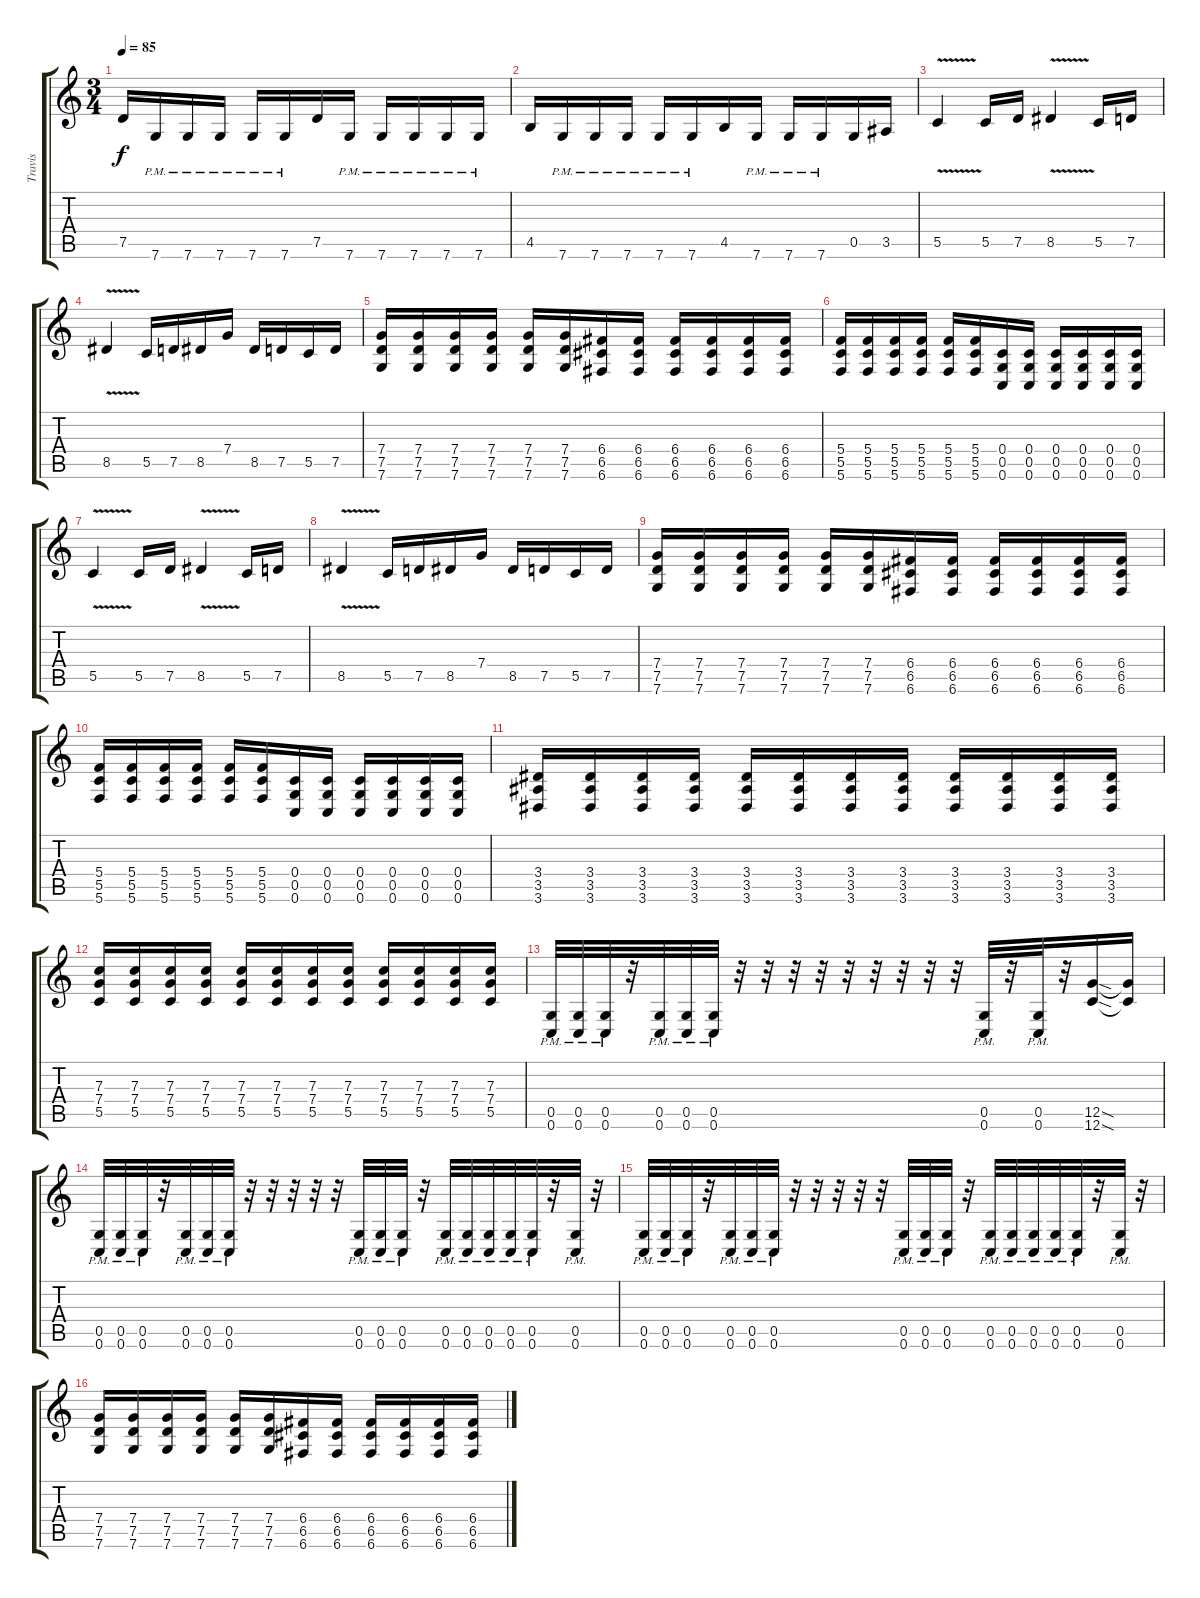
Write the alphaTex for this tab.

\track ("Travis" "Travis") {instrument overdrivenguitar}
\staff {score tabs}
\tuning (D4 A3 F3 C3 G2 C2) {hide}
\ts (3 4)
\tempo 85
\clef g2
\ks c
7.5.16{dy f} 7.6{pm}.16 7.6{pm}.16 7.6{pm}.16 7.6{pm}.16 7.6{pm}.16 7.5.16 7.6{pm}.16 7.6{pm}.16 7.6{pm}.16 7.6{pm}.16 7.6{pm}.16 |
4.5.16 7.6{pm}.16 7.6{pm}.16 7.6{pm}.16 7.6{pm}.16 7.6{pm}.16 4.5.16 7.6{pm}.16 7.6{pm}.16 7.6{pm}.16 0.5.16 3.5.16 |
5.5{v}.4 5.5.16 7.5.16 8.5{v}.4 5.5.16 7.5.16 |
8.5{v}.4 5.5.16 7.5.16 8.5.16 7.4.16 8.5.16 7.5.16 5.5.16 7.5.16 |
(7.4 7.5 7.6).16 (7.4 7.5 7.6).16 (7.4 7.5 7.6).16 (7.4 7.5 7.6).16 (7.4 7.5 7.6).16 (7.4 7.5 7.6).16 (6.4 6.5 6.6).16 (6.4 6.5 6.6).16 (6.4 6.5 6.6).16 (6.4 6.5 6.6).16 (6.4 6.5 6.6).16 (6.4 6.5 6.6).16 |
(5.4 5.5 5.6).16 (5.4 5.5 5.6).16 (5.4 5.5 5.6).16 (5.4 5.5 5.6).16 (5.4 5.5 5.6).16 (5.4 5.5 5.6).16 (0.4 0.5 0.6).16 (0.4 0.5 0.6).16 (0.4 0.5 0.6).16 (0.4 0.5 0.6).16 (0.4 0.5 0.6).16 (0.4 0.5 0.6).16 |
5.5{v}.4 5.5.16 7.5.16 8.5{v}.4 5.5.16 7.5.16 |
8.5{v}.4 5.5.16 7.5.16 8.5.16 7.4.16 8.5.16 7.5.16 5.5.16 7.5.16 |
(7.4 7.5 7.6).16 (7.4 7.5 7.6).16 (7.4 7.5 7.6).16 (7.4 7.5 7.6).16 (7.4 7.5 7.6).16 (7.4 7.5 7.6).16 (6.4 6.5 6.6).16 (6.4 6.5 6.6).16 (6.4 6.5 6.6).16 (6.4 6.5 6.6).16 (6.4 6.5 6.6).16 (6.4 6.5 6.6).16 |
(5.4 5.5 5.6).16 (5.4 5.5 5.6).16 (5.4 5.5 5.6).16 (5.4 5.5 5.6).16 (5.4 5.5 5.6).16 (5.4 5.5 5.6).16 (0.4 0.5 0.6).16 (0.4 0.5 0.6).16 (0.4 0.5 0.6).16 (0.4 0.5 0.6).16 (0.4 0.5 0.6).16 (0.4 0.5 0.6).16 |
(3.4 3.5 3.6).16 (3.4 3.5 3.6).16 (3.4 3.5 3.6).16 (3.4 3.5 3.6).16 (3.4 3.5 3.6).16 (3.4 3.5 3.6).16 (3.4 3.5 3.6).16 (3.4 3.5 3.6).16 (3.4 3.5 3.6).16 (3.4 3.5 3.6).16 (3.4 3.5 3.6).16 (3.4 3.5 3.6).16 |
(7.3 7.4 5.5).16 (7.3 7.4 5.5).16 (7.3 7.4 5.5).16 (7.3 7.4 5.5).16 (7.3 7.4 5.5).16 (7.3 7.4 5.5).16 (7.3 7.4 5.5).16 (7.3 7.4 5.5).16 (7.3 7.4 5.5).16 (7.3 7.4 5.5).16 (7.3 7.4 5.5).16 (7.3 7.4 5.5).16 |
(0.5{pm} 0.6{pm}).32 (0.5{pm} 0.6{pm}).32 (0.5{pm} 0.6{pm}).32 r.32 (0.5{pm} 0.6{pm}).32 (0.5{pm} 0.6{pm}).32 (0.5{pm} 0.6{pm}).32 r.32 r.32 r.32 r.32 r.32 r.32 r.32 r.32 r.32 (0.5{pm} 0.6{pm}).32 r.32 (0.5{pm} 0.6{pm}).32 r.32 (12.5{sod} 12.6{sod}).16 (12.5{t} 12.6{t}).16 |
(0.5{pm} 0.6{pm}).32 (0.5{pm} 0.6{pm}).32 (0.5{pm} 0.6{pm}).32 r.32 (0.5{pm} 0.6{pm}).32 (0.5{pm} 0.6{pm}).32 (0.5{pm} 0.6{pm}).32 r.32 r.32 r.32 r.32 r.32 (0.5{pm} 0.6{pm}).32 (0.5{pm} 0.6{pm}).32 (0.5{pm} 0.6{pm}).32 r.32 (0.5{pm} 0.6{pm}).32 (0.5{pm} 0.6{pm}).32 (0.5{pm} 0.6{pm}).32 (0.5{pm} 0.6{pm}).32 (0.5{pm} 0.6{pm}).32 r.32 (0.5{pm} 0.6{pm}).32 r.32 |
(0.5{pm} 0.6{pm}).32 (0.5{pm} 0.6{pm}).32 (0.5{pm} 0.6{pm}).32 r.32 (0.5{pm} 0.6{pm}).32 (0.5{pm} 0.6{pm}).32 (0.5{pm} 0.6{pm}).32 r.32 r.32 r.32 r.32 r.32 (0.5{pm} 0.6{pm}).32 (0.5{pm} 0.6{pm}).32 (0.5{pm} 0.6{pm}).32 r.32 (0.5{pm} 0.6{pm}).32 (0.5{pm} 0.6{pm}).32 (0.5{pm} 0.6{pm}).32 (0.5{pm} 0.6{pm}).32 (0.5{pm} 0.6{pm}).32 r.32 (0.5{pm} 0.6{pm}).32 r.32 |
(7.4 7.5 7.6).16 (7.4 7.5 7.6).16 (7.4 7.5 7.6).16 (7.4 7.5 7.6).16 (7.4 7.5 7.6).16 (7.4 7.5 7.6).16 (6.4 6.5 6.6).16 (6.4 6.5 6.6).16 (6.4 6.5 6.6).16 (6.4 6.5 6.6).16 (6.4 6.5 6.6).16 (6.4 6.5 6.6).16
